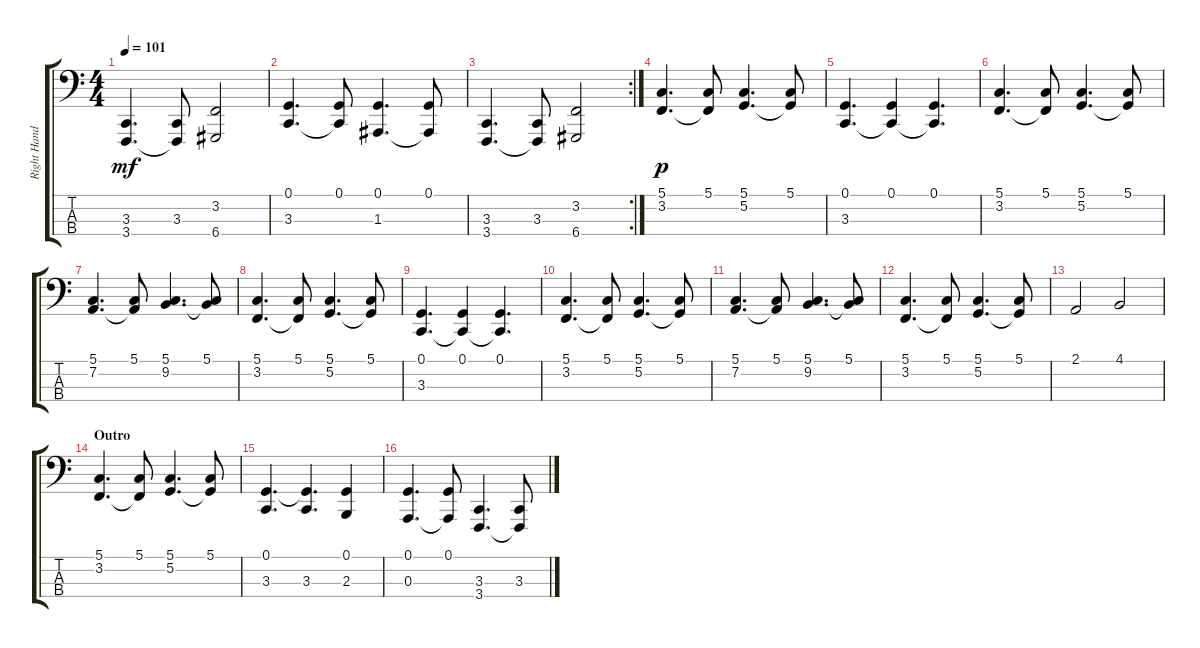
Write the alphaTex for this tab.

\track ("Right Hand" "Right Hand") {instrument acousticgrandpiano}
\staff {score tabs}
\tuning (G2 D2 A1 D1) {hide}
\ts (4 4)
\tempo 101
\clef f4
\ks c
(3.3 3.4).4{d dy mf} (3.3 3.4{t}).8 (3.2 6.4).2 |
(0.1 3.3).4{d} (0.1 3.3{t}).8 (0.1 1.3).4{d} (0.1 1.3{t}).8 |
\rc 2
(3.3 3.4).4{d} (3.3 3.4{t}).8 (3.2 6.4).2 |
(5.1 3.2).4{d dy p} (5.1 3.2{t}).8 (5.1 5.2).4{d} (5.1 5.2{t}).8 |
(0.1 3.3).4{d} (0.1 3.3{t}).4 (0.1 3.3{t}).4{d} |
(5.1 3.2).4{d} (5.1 3.2{t}).8 (5.1 5.2).4{d} (5.1 5.2{t}).8 |
(5.1 7.2).4{d} (5.1 7.2{t}).8 (5.1 9.2).4{d} (5.1 9.2{t}).8 |
(5.1 3.2).4{d} (5.1 3.2{t}).8 (5.1 5.2).4{d} (5.1 5.2{t}).8 |
(0.1 3.3).4{d} (0.1 3.3{t}).4 (0.1 3.3{t}).4{d} |
(5.1 3.2).4{d} (5.1 3.2{t}).8 (5.1 5.2).4{d} (5.1 5.2{t}).8 |
(5.1 7.2).4{d} (5.1 7.2{t}).8 (5.1 9.2).4{d} (5.1 9.2{t}).8 |
(5.1 3.2).4{d} (5.1 3.2{t}).8 (5.1 5.2).4{d} (5.1 5.2{t}).8 |
2.1.2 4.1.2 |
\section ("" "Outro")
(5.1 3.2).4{d} (5.1 3.2{t}).8 (5.1 5.2).4{d} (5.1 5.2{t}).8 |
(0.1 3.3).4{d} (0.1{t} 3.3).4{d} (0.1 2.3).4 |
(0.1 0.3).4{d} (0.1 0.3{t}).8 (3.3 3.4).4{d} (3.3 3.4{t}).8
